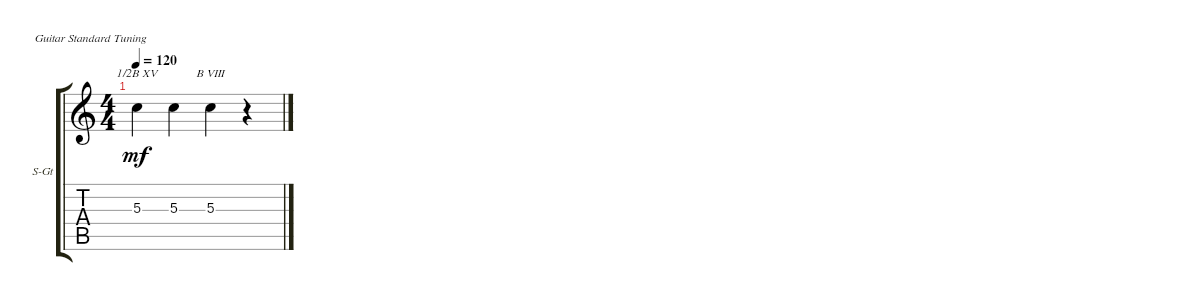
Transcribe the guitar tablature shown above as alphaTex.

\defaultSystemsLayout 4
\bracketExtendMode groupsimilarinstruments
\firstSystemTrackNameOrientation horizontal
\otherSystemsTrackNameOrientation horizontal
\track ("Steel Guitar" "S-Gt") {instrument acousticguitarsteel}
\staff {score tabs}
\tuning (E4 B3 G3 D3 A2 E2)
\ts (4 4)
\tempo 120
\clef g2
\ks c
5.3.4{dy mf instrument acousticguitarsteel barre (15 half) beam Down} 5.3.4{beam Down} 5.3.4{barre (8 full) beam Down} r.4{beam Down}
